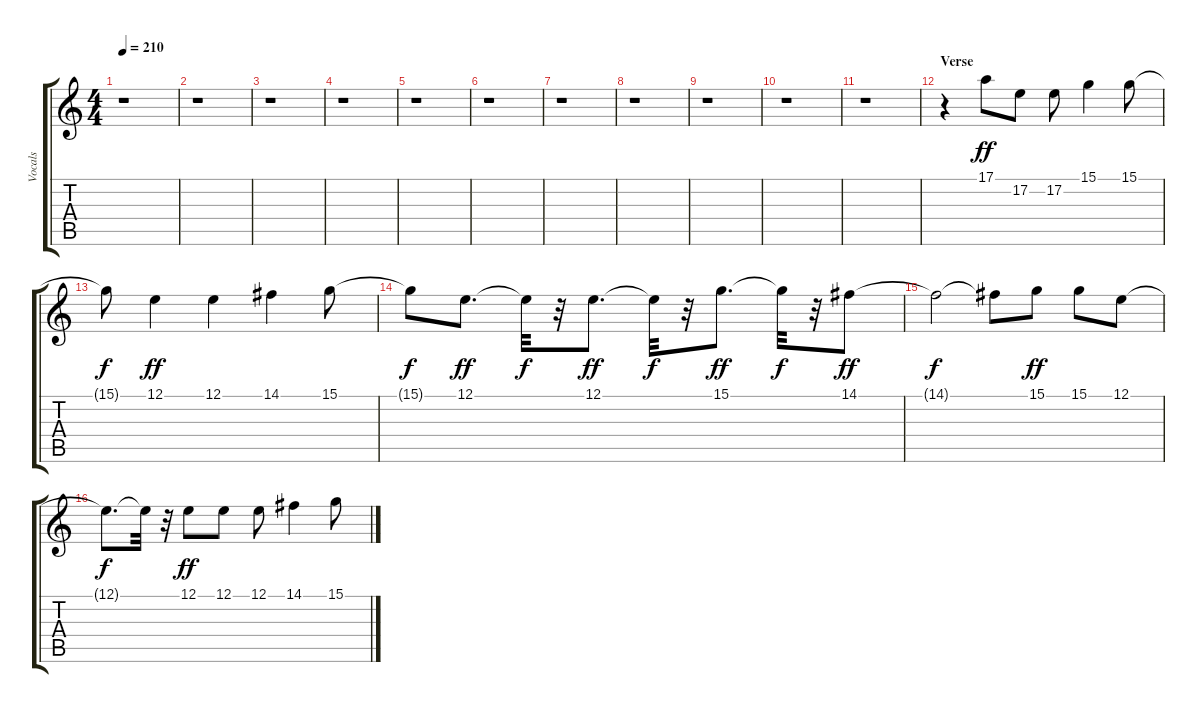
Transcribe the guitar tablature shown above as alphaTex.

\track ("Vocals" "Vocals") {instrument lead6voice}
\staff {score tabs}
\tuning (E4 B3 G3 D3 A2 E2) {hide}
\ts (4 4)
\tempo 210
\clef g2
\ks c
r.1{dy f} |
r.1 |
r.1 |
r.1 |
r.1 |
r.1 |
r.1 |
r.1 |
r.1 |
r.1 |
r.1 |
\section ("" "Verse")
r.4 17.1.8{dy ff} 17.2.8 17.2.8 15.1.4 15.1.8 |
15.1{t}.8{dy f} 12.1.4{dy ff} 12.1.4 14.1.4 15.1.8 |
15.1{t}.8{dy f} 12.1.8{d dy ff} 12.1{t}.32{dy f} r.32 12.1.8{d dy ff} 12.1{t}.32{dy f} r.32 15.1.8{d dy ff} 15.1{t}.32{dy f} r.32 14.1.8{dy ff} |
14.1{t}.2{dy f} 14.1{t}.8 15.1.8{dy ff} 15.1.8 12.1.8 |
12.1{t}.8{d dy f} 12.1{t}.32 r.32 12.1.8{dy ff} 12.1.8 12.1.8 14.1.4 15.1.8
